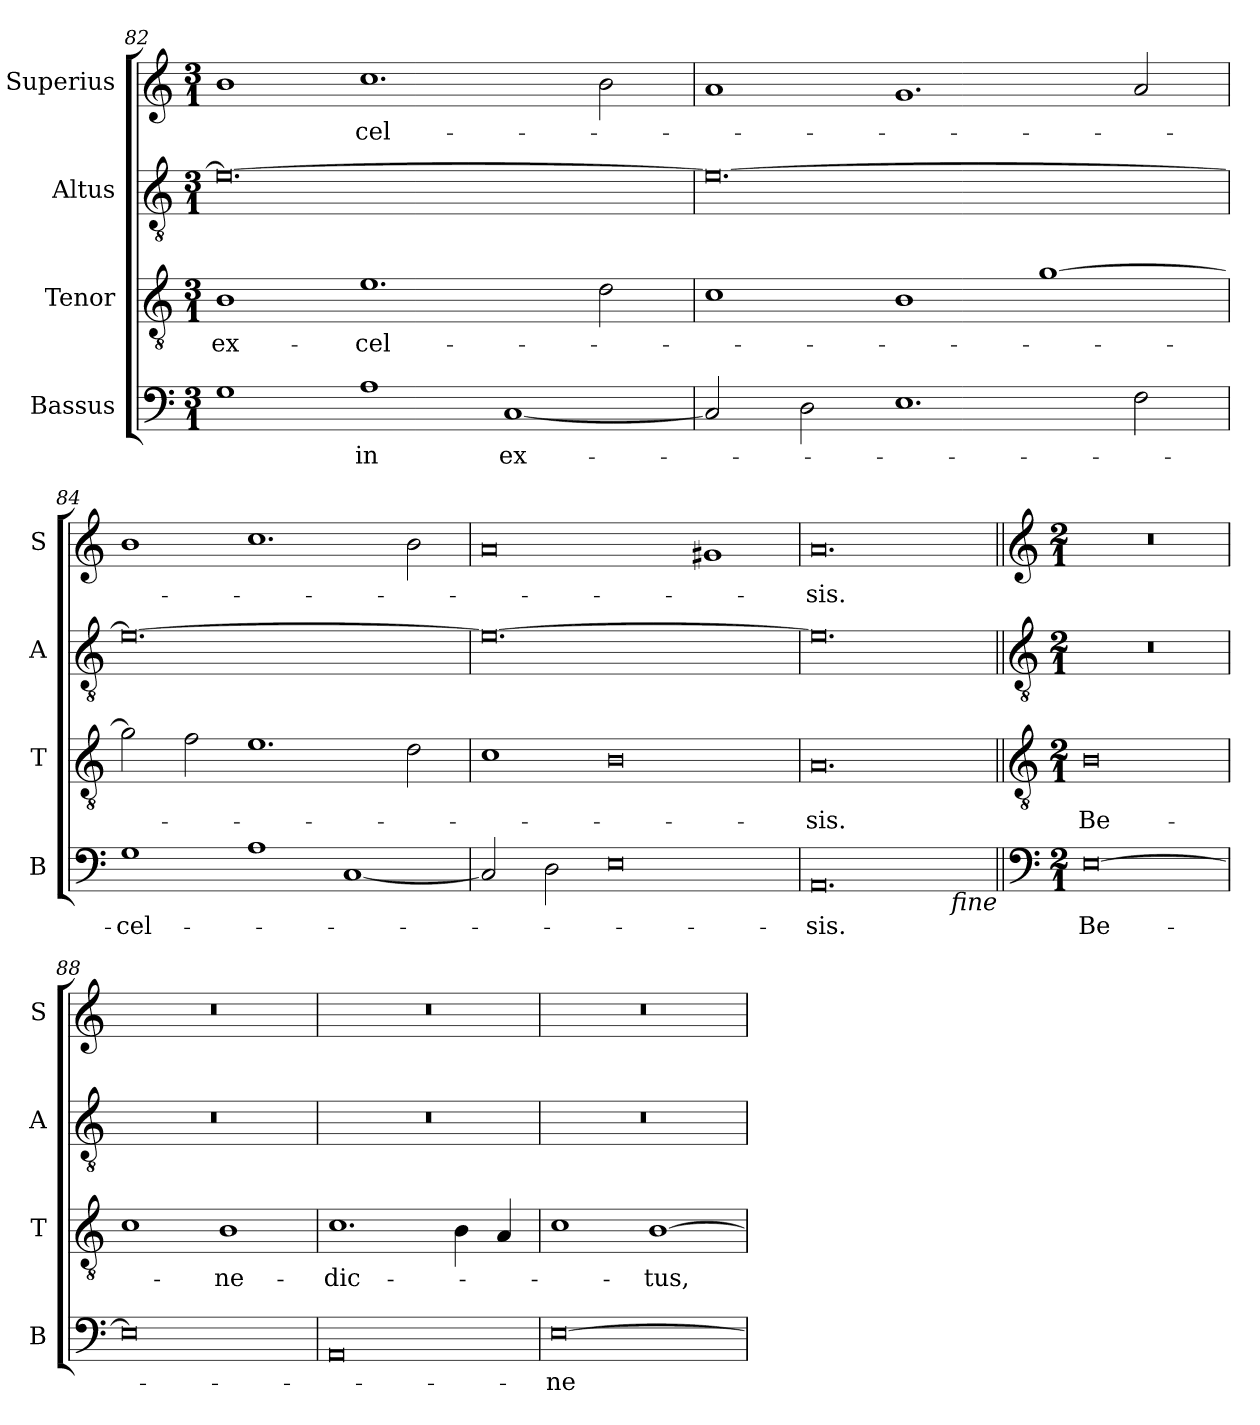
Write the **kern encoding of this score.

**kern	**text	**kern	**text	**kern	**kern	**text
*part4	*part4	*part3	*part3	*part2	*part1	*part1
*staff4	*staff4	*staff3	*staff3	*staff2	*staff1	*staff1
*I"Bassus	*	*I"Tenor	*	*I"Altus	*I"Superius	*
*I'B	*	*I'T	*	*I'A	*I'S	*
*clefF4	*	*clefGv2	*	*clefGv2	*clefG2	*
*k[]	*	*k[]	*	*k[]	*k[]	*
*M3/1	*	*M3/1	*	*M3/1	*M3/1	*
=82	=82	=82	=82	=82	=82	=82
1G	.	1B	ex-	0.e_	1b	.
1A	in	1.e	-cel-	.	1.cc	-cel-
[1C	ex-	.	.	.	.	.
.	.	2d\	.	.	2b\	.
=83	=83	=83	=83	=83	=83	=83
2C/]	.	1c	.	0.e_	1a	.
2D\	.	.	.	.	.	.
1.E	.	1B	.	.	1.g	.
.	.	[1g	.	.	.	.
2F\	.	.	.	.	2a/	.
=84	=84	=84	=84	=84	=84	=84
1G	-cel-	2g\]	.	0.e_	1b	.
.	.	2f\	.	.	.	.
1A	.	1.e	.	.	1.cc	.
[1C	.	.	.	.	.	.
.	.	2d\	.	.	2b\	.
=85	=85	=85	=85	=85	=85	=85
2C/]	.	1c	.	0.e_	0a	.
2D\	.	.	.	.	.	.
0E	.	0B	.	.	.	.
.	.	.	.	.	1g#X	.
=86	=86	=86	=86	=86	=86	=86
0.AA/	-sis.	0.A/	-sis.	0.e]	0.a/	-sis.
!LO:TX:b:i:rj:t=fine	!	!	!	!	!	!
!!LO:LB:g=z
=87||	=87||	=87||	=87||	=87||	=87||	=87||
*clefF4	*	*clefGv2	*	*clefGv2	*clefG2	*
*k[]	*	*k[]	*	*k[]	*k[]	*
*M2/1	*	*M2/1	*	*M2/1	*M2/1	*
[0E	Be-	0B	Be-	0r	0r	.
=88	=88	=88	=88	=88	=88	=88
0E]	.	1c	.	0r	0r	.
.	.	1B	-ne-	.	.	.
=89	=89	=89	=89	=89	=89	=89
0AA	.	1.c	-dic-	0r	0r	.
.	.	4B\	.	.	.	.
.	.	4A/	.	.	.	.
=90	=90	=90	=90	=90	=90	=90
[0E	-ne-	1c	.	0r	0r	.
.	.	[1B	-tus,	.	.	.
=	=	=	=	=	=	=
*-	*-	*-	*-	*-	*-	*-
